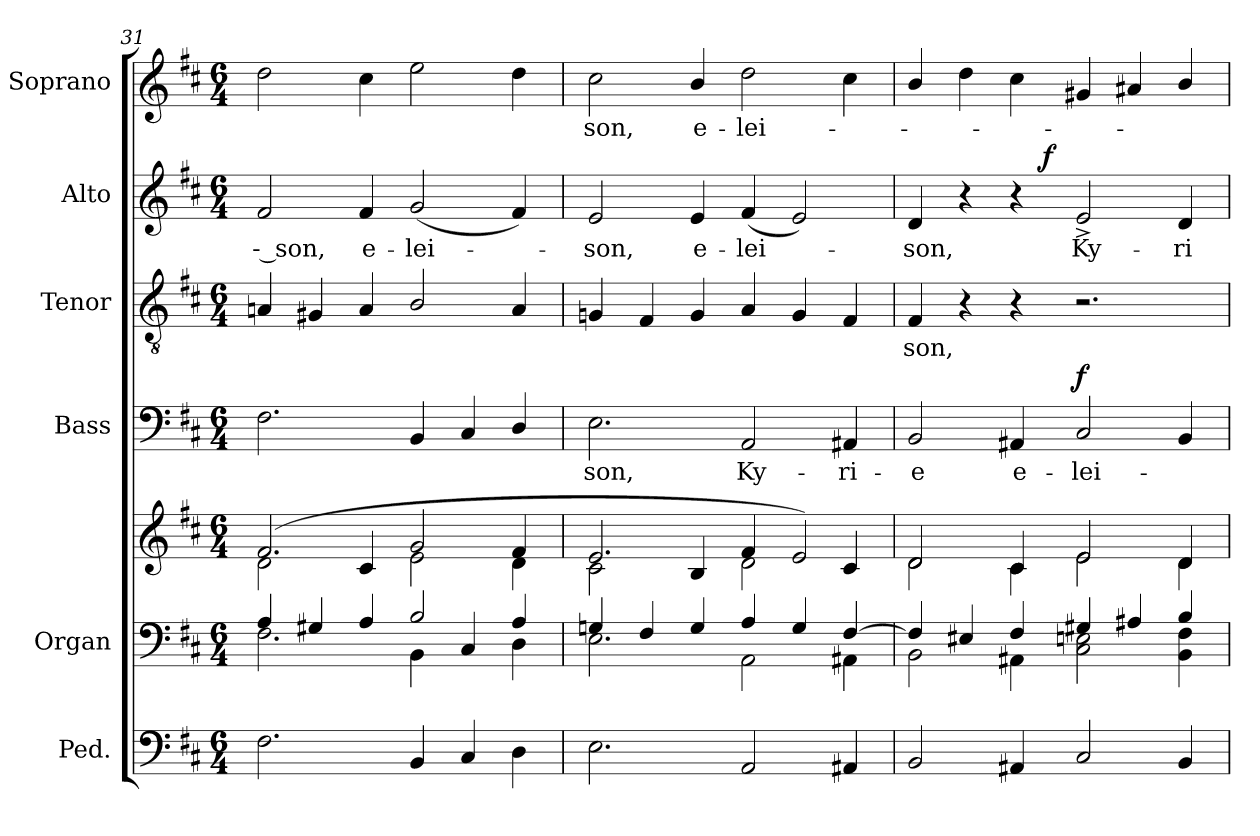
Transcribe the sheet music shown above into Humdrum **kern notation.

**kern	**kern	**kern	**kern	**text	**dynam	**kern	**text	**kern	**text	**dynam	**kern	**text
*part6	*part5	*part5	*part4	*part4	*part4	*part3	*part3	*part2	*part2	*part2	*part1	*part1
*staff7	*staff6	*staff5	*staff4	*staff4	*staff4	*staff3	*staff3	*staff2	*staff2	*staff2	*staff1	*staff1
*I"Ped.	*I"Organ	*	*I"Bass	*	*	*I"Tenor	*	*I"Alto	*	*	*I"Soprano	*
*	*I'Org.	*	*I'B.	*	*	*I'T.	*	*I'A.	*	*	*I'S.	*
!!LO:LB:g=z
*clefF4	*clefF4	*clefG2	*clefF4	*	*	*clefGv2	*	*clefG2	*	*	*clefG2	*
*	*	*	*	*	*	*ITrd7c12	*	*	*	*	*	*
*k[f#c#]	*k[f#c#]	*k[f#c#]	*k[f#c#]	*	*	*k[f#c#]	*	*k[f#c#]	*	*	*k[f#c#]	*
*D:	*D:	*D:	*D:	*	*	*D:	*	*D:	*	*	*D:	*
*M6/4	*M6/4	*M6/4	*M6/4	*	*	*M6/4	*	*M6/4	*	*	*M6/4	*
=31	=31	=31	=31	=31	=31	=31	=31	=31	=31	=31	=31	=31
*	*^	*^	*	*	*	*	*	*	*	*	*	*
!	!	!	!	!	!	!	!	!	!	!	!LO:LY:b:color=#000000	!	!	!
2.F#i\	4Ai/	2.F#i\	(2.f#i/	2di\	2.F#i\	.	.	4AAni/	.	2f#i/	-- son,	.	2ddi\	.
.	4G#Xi/	.	.	.	.	.	.	4GG#Xi/	.	.	.	.	.	.
!	!	!	!	!	!	!	!	!	!	!	!LO:LY:b:color=#000000	!	!	!
.	4Ai/	.	.	4c#i/	.	.	.	4AAi/	.	4f#i/	e-	.	4cc#i\	.
!	!	!	!	!	!	!	!	!	!	!	!LO:LY:b:color=#000000	!	!	!
4BBi/	2Bi/	4BBi\	2gi/	2ei\	4BBi/	.	.	2BBi/	.	(2gi/	-lei-	.	2eei\	.
4C#i/	.	4C#i/	.	.	4C#i/	.	.	.	.	.	.	.	.	.
4Di\	4Ai/	4Di\	4f#i/	4di\	4Di/	.	.	4AAi/	.	4f#i/)	.	.	4ddi\	.
=32	=32	=32	=32	=32	=32	=32	=32	=32	=32	=32	=32	=32	=32	=32
!	!	!	!	!	!	!LO:LY:b:color=#000000	!	!	!	!	!	!	!	!
!	!	!	!	!	!	!	!	!	!	!	!LO:LY:b:color=#000000	!	!	!
!	!	!	!	!	!	!	!	!	!	!	!	!	!	!LO:LY:b:color=#000000
2.Ei\	4Gni/	2.Ei\	2.ei/	2c#i\	2.Ei\	-son,	.	4GGni/	.	2ei/	-son,	.	2cc#i\	-son,
.	4F#i/	.	.	.	.	.	.	4FF#i/	.	.	.	.	.	.
!	!	!	!	!	!	!	!	!	!	!	!LO:LY:b:color=#000000	!	!	!
!	!	!	!	!	!	!	!	!	!	!	!	!	!	!LO:LY:b:color=#000000
.	4Gi/	.	.	4Bi/	.	.	.	4GGi/	.	4ei/	e-	.	4bi/	e-
!	!	!	!	!	!	!LO:LY:b:color=#000000	!	!	!	!	!	!	!	!
!	!	!	!	!	!	!	!	!	!	!	!LO:LY:b:color=#000000	!	!	!
!	!	!	!	!	!	!	!	!	!	!	!	!	!	!LO:LY:b:color=#000000
2AAi/	4Ai/	2AAi\	4f#i/	2di\	2AAi/	Ky-	.	4AAi/	.	(4f#i/	-lei-	.	2ddi\	-lei-
.	4Gi/	.	2ei/)	.	.	.	.	4GGi/	.	2ei/)	.	.	.	.
!	!	!	!	!	!	!LO:LY:b:color=#000000	!	!	!	!	!	!	!	!
4AA#Xi/	[4F#i/	4AA#Xi\	.	4c#i/	4AA#Xi/	-ri-	.	4FF#i/	.	.	.	.	4cc#i\	.
=33	=33	=33	=33	=33	=33	=33	=33	=33	=33	=33	=33	=33	=33	=33
!	!	!	!	!	!	!LO:LY:b:color=#000000	!	!	!	!	!	!	!	!
!	!	!	!	!	!	!	!	!	!LO:LY:b:color=#000000	!	!	!	!	!
!	!	!	!	!	!	!	!	!	!	!	!LO:LY:b:color=#000000	!	!	!
*	*	*	*	*	*	*	*	*	*	*^	*	*	*	*
2BBi/	4F#i/]	2BBi\	2di/	2di\	2BBi/	-e	.	4FF#i/	-son,	4di/	2ryy	-son,	.	4bi/	.
.	4E#Xi/	.	.	.	.	.	.	4r	.	4r	.	.	.	4ddi\	.
!	!	!	!	!	!	!LO:LY:b:color=#000000	!	!	!	!	!	!	!	!	!
4AA#Xi/	4F#i/	4AA#Xi\	4c#i/	4c#i\	4AA#Xi/	e-	.	4r	.	4r	8ryy	.	.	4cc#i\	.
.	.	.	.	.	.	.	.	.	.	.	2..ryy	.	f	.	.
!	!	!	!	!	!	!LO:LY:b:color=#000000	!	!	!	!	!	!	!	!	!
!	!	!	!	!	!	!	!	!	!	!	!	!LO:LY:b:color=#000000	!	!	!
2C#i/	4G#Xi/	2C#i\ 2Eni	2ei/	2ei\	2C#i/	-lei-	f	2.r	.	2e^i/	.	Ky-	.	4g#Xi/	.
.	4A#Xi/	.	.	.	.	.	.	.	.	.	.	.	.	4a#Xi/	.
!	!	!	!	!	!	!	!	!	!	!	!	!LO:LY:b:color=#000000	!	!	!
4BBi/	4Bi/	4BBi\ 4F#i	4di/	4di\	4BBi/	.	.	.	.	4di/	.	-ri-	.	4bi/	.
*	*v	*v	*	*	*	*	*	*	*	*v	*v	*	*	*	*
*	*	*v	*v	*	*	*	*	*	*	*	*	*	*
=	=	=	=	=	=	=	=	=	=	=	=	=
*-	*-	*-	*-	*-	*-	*-	*-	*-	*-	*-	*-	*-
